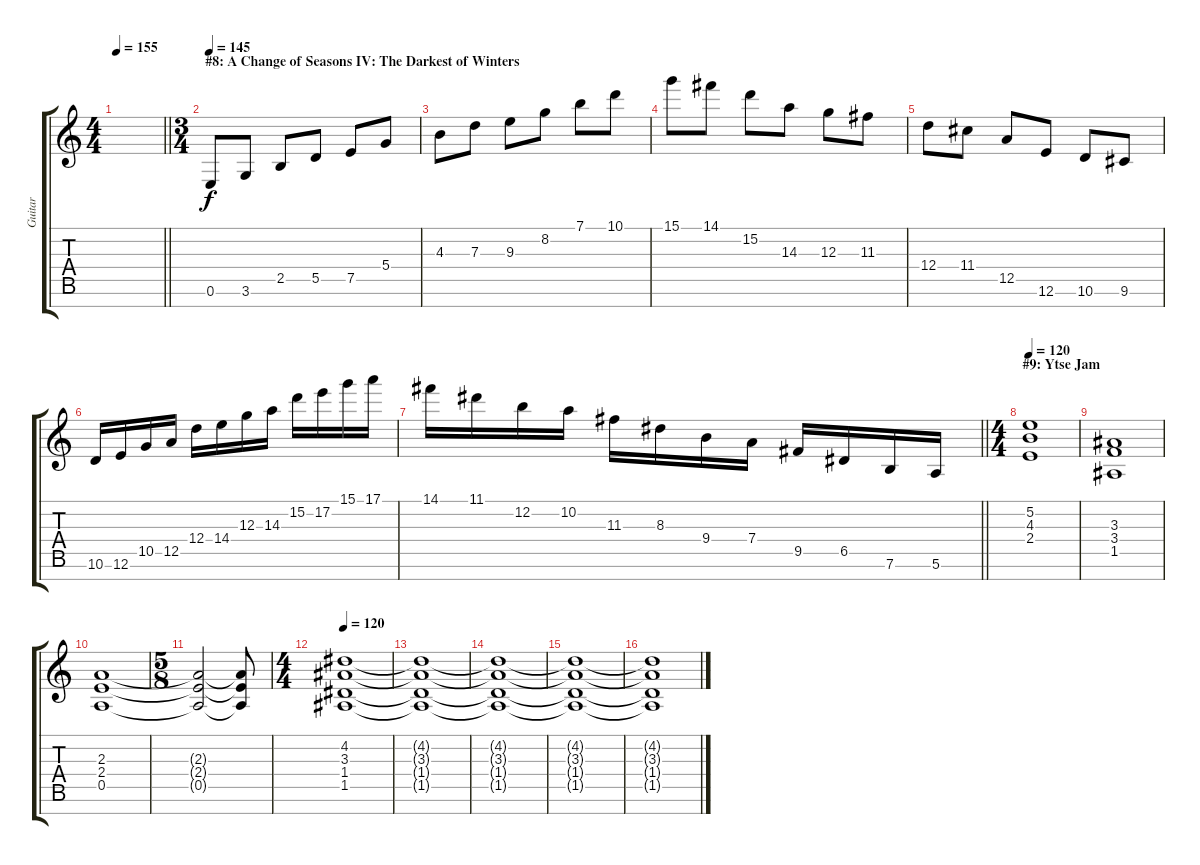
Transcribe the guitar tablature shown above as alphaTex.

\track ("Guitar" "Guitar") {instrument distortionguitar}
\staff {score tabs}
\tuning (E4 B3 G3 D3 A2 E2 B1) {hide}
\ts (4 4)
\tempo 155
\clef g2
\barLineRight lightlight
\ks c
|
\ts (3 4)
\section ("" "#8: A Change of Seasons IV: The Darkest of Winters")
\tempo 145
0.6.8 3.6.8 2.5.8 5.5.8 7.5.8 5.4.8 |
4.3.8 7.3.8 9.3.8 8.2.8 7.1.8 10.1.8 |
15.1.8 14.1.8 15.2.8 14.3.8 12.3.8 11.3.8 |
12.4.8 11.4.8 12.5.8 12.6.8 10.6.8 9.6.8 |
10.6.16 12.6.16 10.5.16 12.5.16 12.4.16 14.4.16 12.3.16 14.3.16 15.2.16 17.2.16 15.1.16 17.1.16 |
\barLineRight lightlight
14.1.16 11.1.16 12.2.16 10.2.16 11.3.16 8.3.16 9.4.16 7.4.16 9.5.16 6.5.16 7.6.16 5.6.16 |
\ts (4 4)
\section ("" "#9: Ytse Jam")
\tempo 120
(5.2 4.3 2.4).1 |
(3.3 3.4 1.5).1 |
(2.3 2.4 0.5).1 |
\ts (5 8)
(2.3{t} 2.4{t} 0.5{t}).2 (2.3{t} 2.4{t} 0.5{t}).8 |
\ts (4 4)
\tempo 120
(4.2 3.3 1.4 1.5).1 |
(4.2{t} 3.3{t} 1.4{t} 1.5{t}).1 |
(4.2{t} 3.3{t} 1.4{t} 1.5{t}).1 |
(4.2{t} 3.3{t} 1.4{t} 1.5{t}).1 |
(4.2{t} 3.3{t} 1.4{t} 1.5{t}).1
